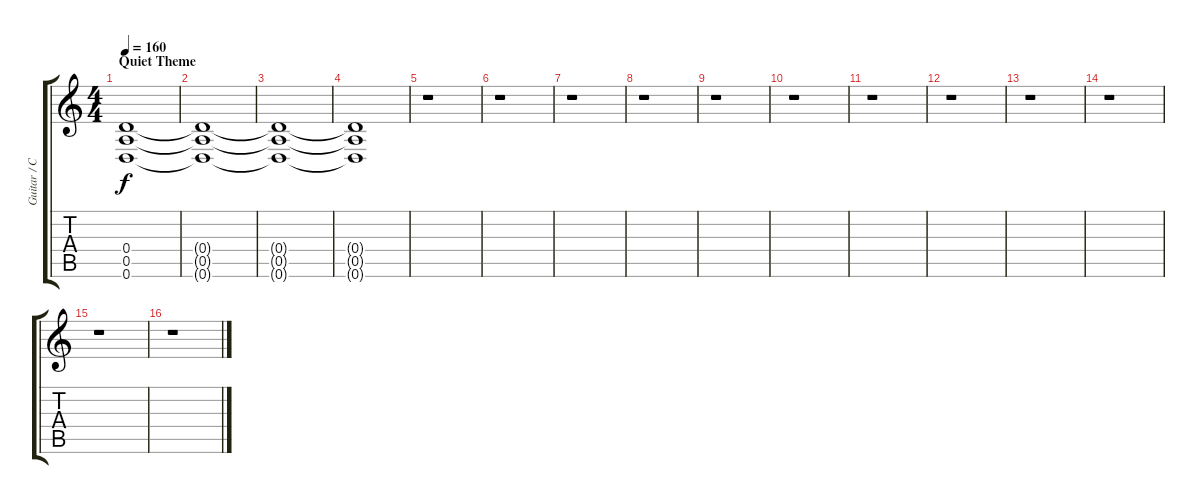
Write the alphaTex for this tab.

\track ("Guitar / Chino Moreno" "Guitar / C") {instrument electricguitarjazz}
\staff {score tabs}
\tuning (E4 B3 G3 D3 A2 D2) {hide}
\ts (4 4)
\section ("" "Quiet Theme")
\tempo 160
\clef g2
\ks c
(0.4 0.5 0.6).1{dy f volume 3} |
(0.4{t} 0.5{t} 0.6{t}).1 |
(0.4{t} 0.5{t} 0.6{t}).1 |
(0.4{t} 0.5{t} 0.6{t}).1 |
r.1 |
r.1 |
r.1 |
r.1 |
r.1 |
r.1 |
r.1 |
r.1 |
r.1 |
r.1 |
r.1 |
r.1
